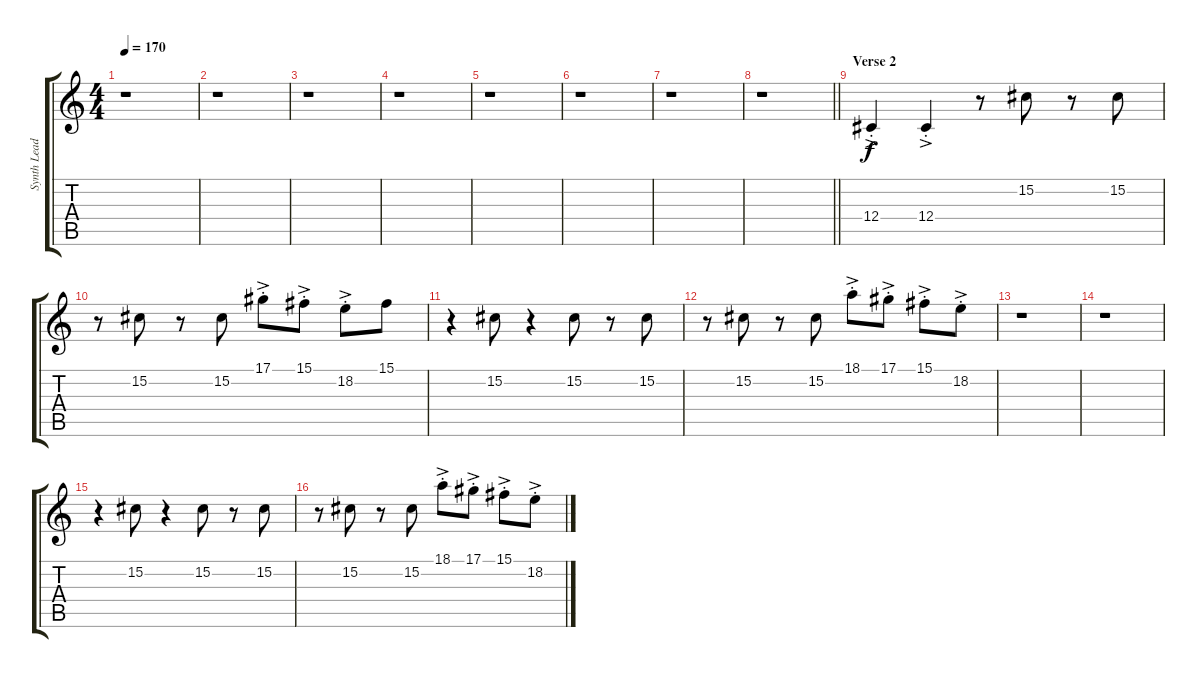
\track ("Synth Lead" "Synth Lead") {instrument lead1square}
\staff {score tabs}
\tuning (Eb4 Bb3 Gb3 Db3 Ab2 Db2) {hide}
\ts (4 4)
\tempo 170
\clef g2
\ks c
r.1{dy f} |
r.1 |
r.1 |
r.1 |
r.1 |
r.1 |
r.1 |
\barLineRight lightlight
r.1{volume 13} |
\section ("" "Verse 2")
12.4{ac st}.4 12.4{ac st}.4 r.8 15.2.8 r.8 15.2.8 |
r.8 15.2.8 r.8 15.2.8 17.1{ac st}.8 15.1{ac st}.8 18.2{ac st}.8 15.1.8 |
r.4 15.2.8 r.4 15.2.8 r.8 15.2.8 |
r.8 15.2.8 r.8 15.2.8 18.1{ac st}.8 17.1{ac st}.8 15.1{ac st}.8 18.2{ac st}.8 |
r.1{volume 11} |
r.1 |
r.4 15.2.8 r.4 15.2.8 r.8 15.2.8 |
r.8 15.2.8 r.8 15.2.8 18.1{ac st}.8 17.1{ac st}.8 15.1{ac st}.8 18.2{ac st}.8
